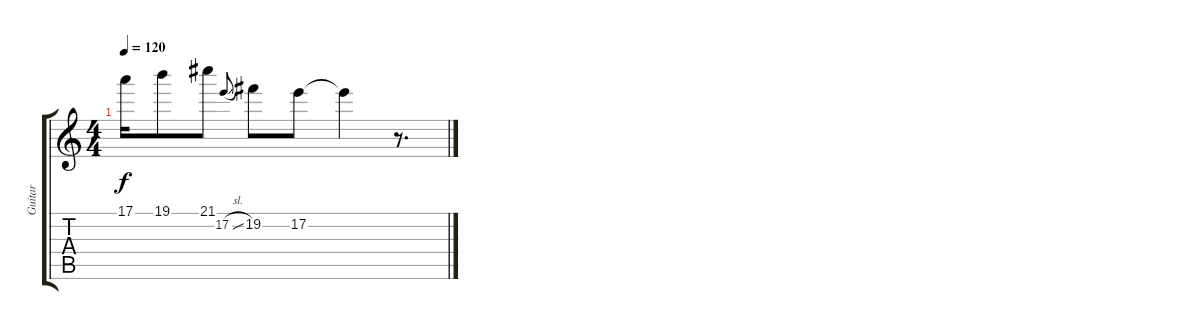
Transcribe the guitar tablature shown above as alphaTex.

\track ("Guitar" "Guitar") {instrument overdrivenguitar}
\staff {score tabs}
\tuning (E4 B3 G3 D3 A2 E2) {hide}
\ts (4 4)
\tempo 120
\clef g2
\ks c
17.1{t}.16{dy f} 19.1.8 21.1.8 17.2{sl}.8{gr onbeat} 19.2.8 17.2.8 17.2{t}.4 r.8{d}
